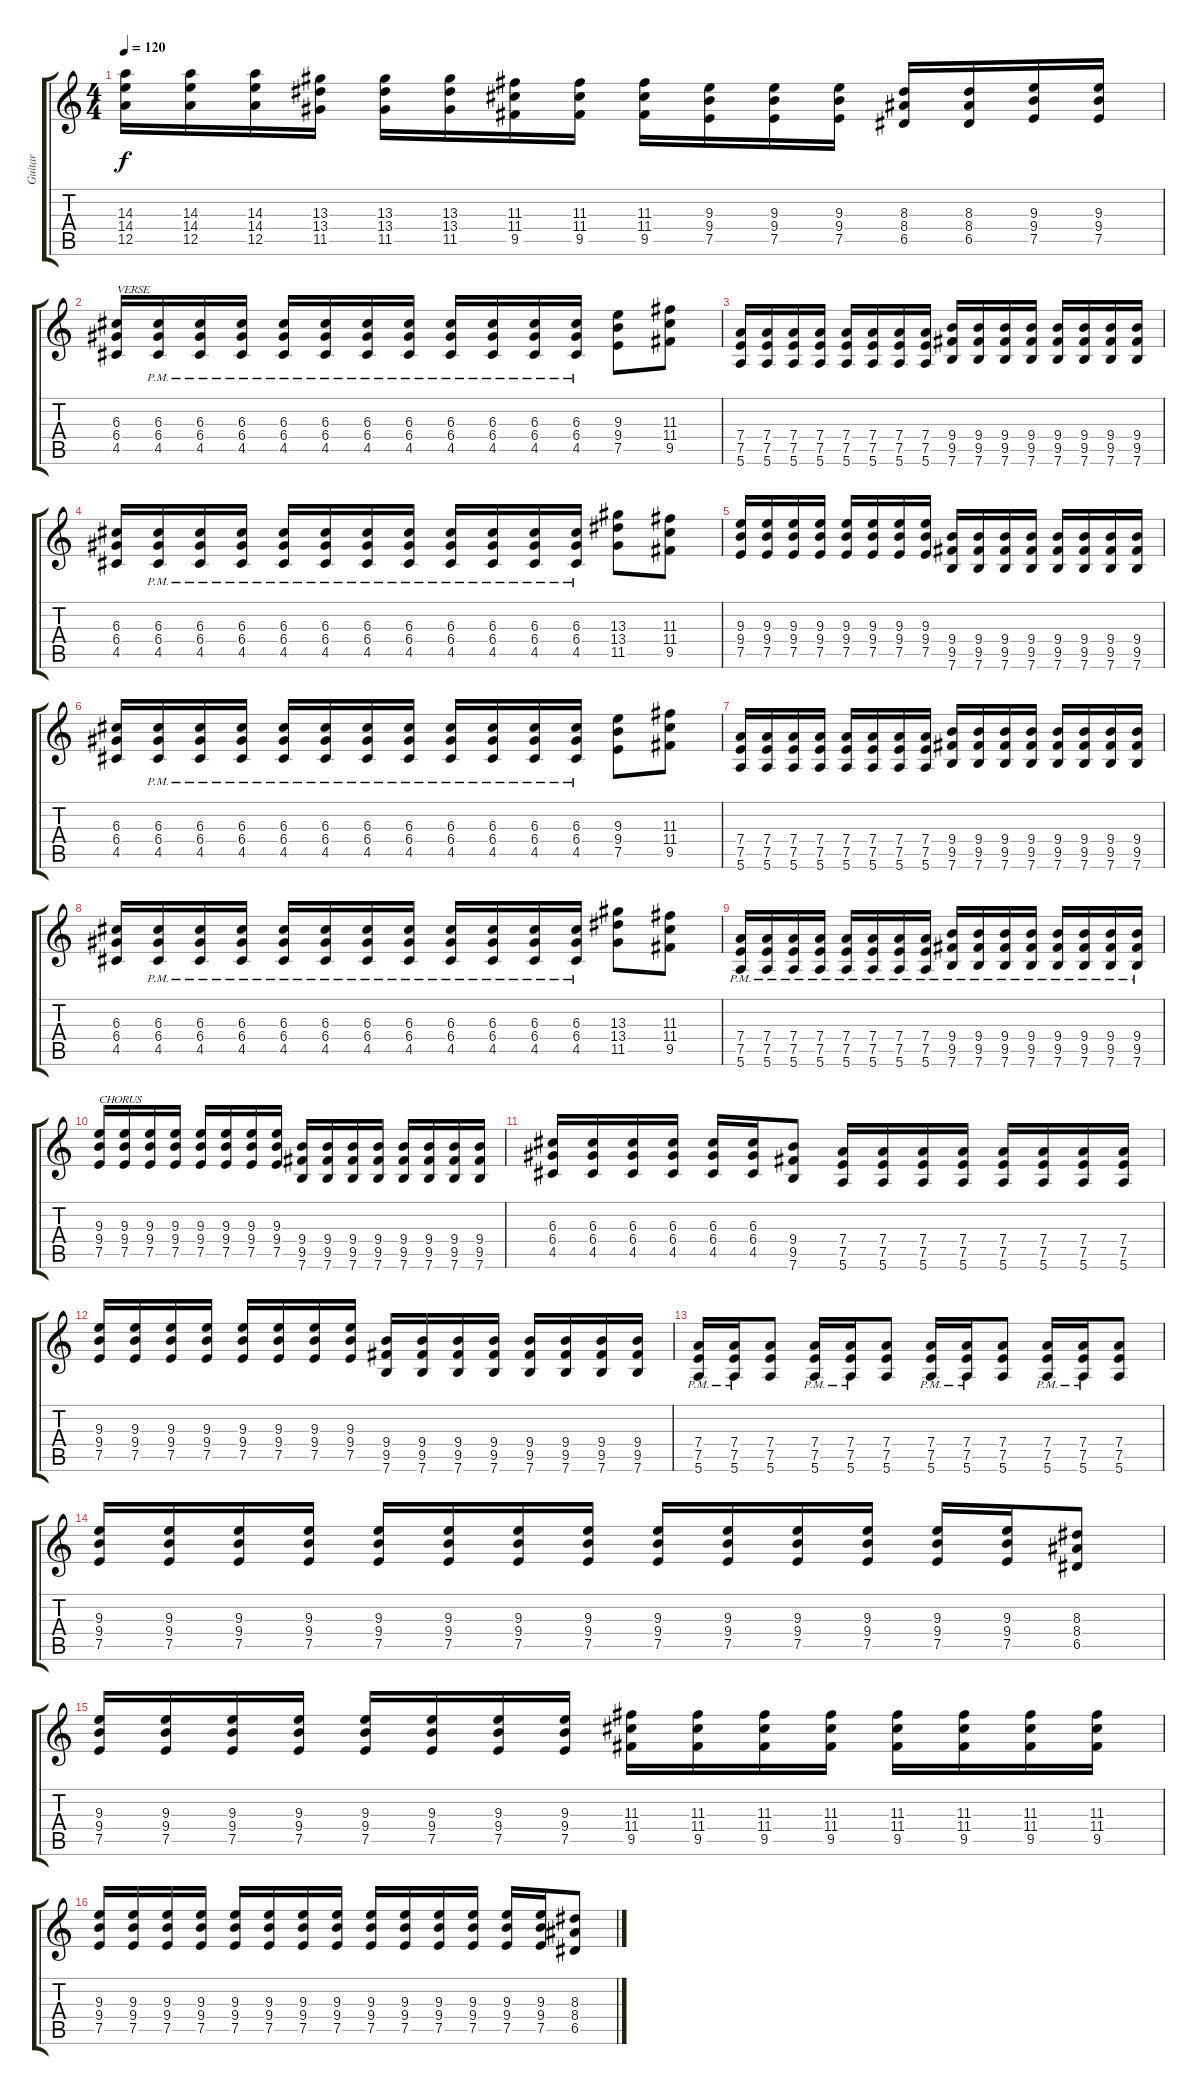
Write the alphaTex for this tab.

\track ("Guitar" "Guitar") {instrument distortionguitar}
\staff {score tabs}
\tuning (E4 B3 G3 D3 A2 E2) {hide}
\ts (4 4)
\tempo 120
\clef g2
\ks c
(14.3 14.4 12.5).16{dy f} (14.3 14.4 12.5).16 (14.3 14.4 12.5).16 (13.3 13.4 11.5).16 (13.3 13.4 11.5).16 (13.3 13.4 11.5).16 (11.3 11.4 9.5).16 (11.3 11.4 9.5).16 (11.3 11.4 9.5).16 (9.3 9.4 7.5).16 (9.3 9.4 7.5).16 (9.3 9.4 7.5).16 (8.3 8.4 6.5).16 (8.3 8.4 6.5).16 (9.3 9.4 7.5).16 (9.3 9.4 7.5).16 |
(6.3 6.4 4.5).16{txt "VERSE"} (6.3{pm} 6.4{pm} 4.5{pm}).16 (6.3{pm} 6.4{pm} 4.5{pm}).16 (6.3{pm} 6.4{pm} 4.5{pm}).16 (6.3{pm} 6.4{pm} 4.5{pm}).16 (6.3{pm} 6.4{pm} 4.5{pm}).16 (6.3{pm} 6.4{pm} 4.5{pm}).16 (6.3{pm} 6.4{pm} 4.5{pm}).16 (6.3{pm} 6.4{pm} 4.5{pm}).16 (6.3{pm} 6.4{pm} 4.5{pm}).16 (6.3{pm} 6.4{pm} 4.5{pm}).16 (6.3{pm} 6.4{pm} 4.5{pm}).16 (9.3 9.4 7.5).8 (11.3 11.4 9.5).8 |
(7.4 7.5 5.6).16 (7.4 7.5 5.6).16 (7.4 7.5 5.6).16 (7.4 7.5 5.6).16 (7.4 7.5 5.6).16 (7.4 7.5 5.6).16 (7.4 7.5 5.6).16 (7.4 7.5 5.6).16 (9.4 9.5 7.6).16 (9.4 9.5 7.6).16 (9.4 9.5 7.6).16 (9.4 9.5 7.6).16 (9.4 9.5 7.6).16 (9.4 9.5 7.6).16 (9.4 9.5 7.6).16 (9.4 9.5 7.6).16 |
(6.3 6.4 4.5).16 (6.3{pm} 6.4{pm} 4.5{pm}).16 (6.3{pm} 6.4{pm} 4.5{pm}).16 (6.3{pm} 6.4{pm} 4.5{pm}).16 (6.3{pm} 6.4{pm} 4.5{pm}).16 (6.3{pm} 6.4{pm} 4.5{pm}).16 (6.3{pm} 6.4{pm} 4.5{pm}).16 (6.3{pm} 6.4{pm} 4.5{pm}).16 (6.3{pm} 6.4{pm} 4.5{pm}).16 (6.3{pm} 6.4{pm} 4.5{pm}).16 (6.3{pm} 6.4{pm} 4.5{pm}).16 (6.3{pm} 6.4{pm} 4.5{pm}).16 (13.3 13.4 11.5).8 (11.3 11.4 9.5).8 |
(9.3 9.4 7.5).16 (9.3 9.4 7.5).16 (9.3 9.4 7.5).16 (9.3 9.4 7.5).16 (9.3 9.4 7.5).16 (9.3 9.4 7.5).16 (9.3 9.4 7.5).16 (9.3 9.4 7.5).16 (9.4 9.5 7.6).16 (9.4 9.5 7.6).16 (9.4 9.5 7.6).16 (9.4 9.5 7.6).16 (9.4 9.5 7.6).16 (9.4 9.5 7.6).16 (9.4 9.5 7.6).16 (9.4 9.5 7.6).16 |
(6.3 6.4 4.5).16 (6.3{pm} 6.4{pm} 4.5{pm}).16 (6.3{pm} 6.4{pm} 4.5{pm}).16 (6.3{pm} 6.4{pm} 4.5{pm}).16 (6.3{pm} 6.4{pm} 4.5{pm}).16 (6.3{pm} 6.4{pm} 4.5{pm}).16 (6.3{pm} 6.4{pm} 4.5{pm}).16 (6.3{pm} 6.4{pm} 4.5{pm}).16 (6.3{pm} 6.4{pm} 4.5{pm}).16 (6.3{pm} 6.4{pm} 4.5{pm}).16 (6.3{pm} 6.4{pm} 4.5{pm}).16 (6.3{pm} 6.4{pm} 4.5{pm}).16 (9.3 9.4 7.5).8 (11.3 11.4 9.5).8 |
(7.4 7.5 5.6).16 (7.4 7.5 5.6).16 (7.4 7.5 5.6).16 (7.4 7.5 5.6).16 (7.4 7.5 5.6).16 (7.4 7.5 5.6).16 (7.4 7.5 5.6).16 (7.4 7.5 5.6).16 (9.4 9.5 7.6).16 (9.4 9.5 7.6).16 (9.4 9.5 7.6).16 (9.4 9.5 7.6).16 (9.4 9.5 7.6).16 (9.4 9.5 7.6).16 (9.4 9.5 7.6).16 (9.4 9.5 7.6).16 |
(6.3 6.4 4.5).16 (6.3{pm} 6.4{pm} 4.5{pm}).16 (6.3{pm} 6.4{pm} 4.5{pm}).16 (6.3{pm} 6.4{pm} 4.5{pm}).16 (6.3{pm} 6.4{pm} 4.5{pm}).16 (6.3{pm} 6.4{pm} 4.5{pm}).16 (6.3{pm} 6.4{pm} 4.5{pm}).16 (6.3{pm} 6.4{pm} 4.5{pm}).16 (6.3{pm} 6.4{pm} 4.5{pm}).16 (6.3{pm} 6.4{pm} 4.5{pm}).16 (6.3{pm} 6.4{pm} 4.5{pm}).16 (6.3{pm} 6.4{pm} 4.5{pm}).16 (13.3 13.4 11.5).8 (11.3 11.4 9.5).8 |
(7.4{pm} 7.5{pm} 5.6{pm}).16 (7.4{pm} 7.5{pm} 5.6{pm}).16 (7.4{pm} 7.5{pm} 5.6{pm}).16 (7.4{pm} 7.5{pm} 5.6{pm}).16 (7.4{pm} 7.5{pm} 5.6{pm}).16 (7.4{pm} 7.5{pm} 5.6{pm}).16 (7.4{pm} 7.5{pm} 5.6{pm}).16 (7.4{pm} 7.5{pm} 5.6{pm}).16 (9.4{pm} 9.5{pm} 7.6{pm}).16 (9.4{pm} 9.5{pm} 7.6{pm}).16 (9.4{pm} 9.5{pm} 7.6{pm}).16 (9.4{pm} 9.5{pm} 7.6{pm}).16 (9.4{pm} 9.5{pm} 7.6{pm}).16 (9.4{pm} 9.5 7.6).16 (9.4{pm} 9.5{pm} 7.6{pm}).16 (9.4{pm} 9.5{pm} 7.6{pm}).16 |
(9.3 9.4 7.5).16{txt "CHORUS"} (9.3 9.4 7.5).16 (9.3 9.4 7.5).16 (9.3 9.4 7.5).16 (9.3 9.4 7.5).16 (9.3 9.4 7.5).16 (9.3 9.4 7.5).16 (9.3 9.4 7.5).16 (9.4 9.5 7.6).16 (9.4 9.5 7.6).16 (9.4 9.5 7.6).16 (9.4 9.5 7.6).16 (9.4 9.5 7.6).16 (9.4 9.5 7.6).16 (9.4 9.5 7.6).16 (9.4 9.5 7.6).16 |
(6.3 6.4 4.5).16 (6.3 6.4 4.5).16 (6.3 6.4 4.5).16 (6.3 6.4 4.5).16 (6.3 6.4 4.5).16 (6.3 6.4 4.5).16 (9.4 9.5 7.6).8 (7.4 7.5 5.6).16 (7.4 7.5 5.6).16 (7.4 7.5 5.6).16 (7.4 7.5 5.6).16 (7.4 7.5 5.6).16 (7.4 7.5 5.6).16 (7.4 7.5 5.6).16 (7.4 7.5 5.6).16 |
(9.3 9.4 7.5).16 (9.3 9.4 7.5).16 (9.3 9.4 7.5).16 (9.3 9.4 7.5).16 (9.3 9.4 7.5).16 (9.3 9.4 7.5).16 (9.3 9.4 7.5).16 (9.3 9.4 7.5).16 (9.4 9.5 7.6).16 (9.4 9.5 7.6).16 (9.4 9.5 7.6).16 (9.4 9.5 7.6).16 (9.4 9.5 7.6).16 (9.4 9.5 7.6).16 (9.4 9.5 7.6).16 (9.4 9.5 7.6).16 |
(7.4{pm} 7.5{pm} 5.6{pm}).16 (7.4{pm} 7.5{pm} 5.6{pm}).16 (7.4 7.5 5.6).8 (7.4{pm} 7.5{pm} 5.6{pm}).16 (7.4{pm} 7.5{pm} 5.6{pm}).16 (7.4 7.5 5.6).8 (7.4{pm} 7.5{pm} 5.6{pm}).16 (7.4{pm} 7.5{pm} 5.6{pm}).16 (7.4 7.5 5.6).8 (7.4{pm} 7.5{pm} 5.6{pm}).16 (7.4{pm} 7.5{pm} 5.6{pm}).16 (7.4 7.5 5.6).8 |
(9.3 9.4 7.5).16 (9.3 9.4 7.5).16 (9.3 9.4 7.5).16 (9.3 9.4 7.5).16 (9.3 9.4 7.5).16 (9.3 9.4 7.5).16 (9.3 9.4 7.5).16 (9.3 9.4 7.5).16 (9.3 9.4 7.5).16 (9.3 9.4 7.5).16 (9.3 9.4 7.5).16 (9.3 9.4 7.5).16 (9.3 9.4 7.5).16 (9.3 9.4 7.5).16 (8.3 8.4 6.5).8 |
(9.3 9.4 7.5).16 (9.3 9.4 7.5).16 (9.3 9.4 7.5).16 (9.3 9.4 7.5).16 (9.3 9.4 7.5).16 (9.3 9.4 7.5).16 (9.3 9.4 7.5).16 (9.3 9.4 7.5).16 (11.3 11.4 9.5).16 (11.3 11.4 9.5).16 (11.3 11.4 9.5).16 (11.3 11.4 9.5).16 (11.3 11.4 9.5).16 (11.3 11.4 9.5).16 (11.3 11.4 9.5).16 (11.3 11.4 9.5).16 |
(9.3 9.4 7.5).16 (9.3 9.4 7.5).16 (9.3 9.4 7.5).16 (9.3 9.4 7.5).16 (9.3 9.4 7.5).16 (9.3 9.4 7.5).16 (9.3 9.4 7.5).16 (9.3 9.4 7.5).16 (9.3 9.4 7.5).16 (9.3 9.4 7.5).16 (9.3 9.4 7.5).16 (9.3 9.4 7.5).16 (9.3 9.4 7.5).16 (9.3 9.4 7.5).16 (8.3 8.4 6.5).8
